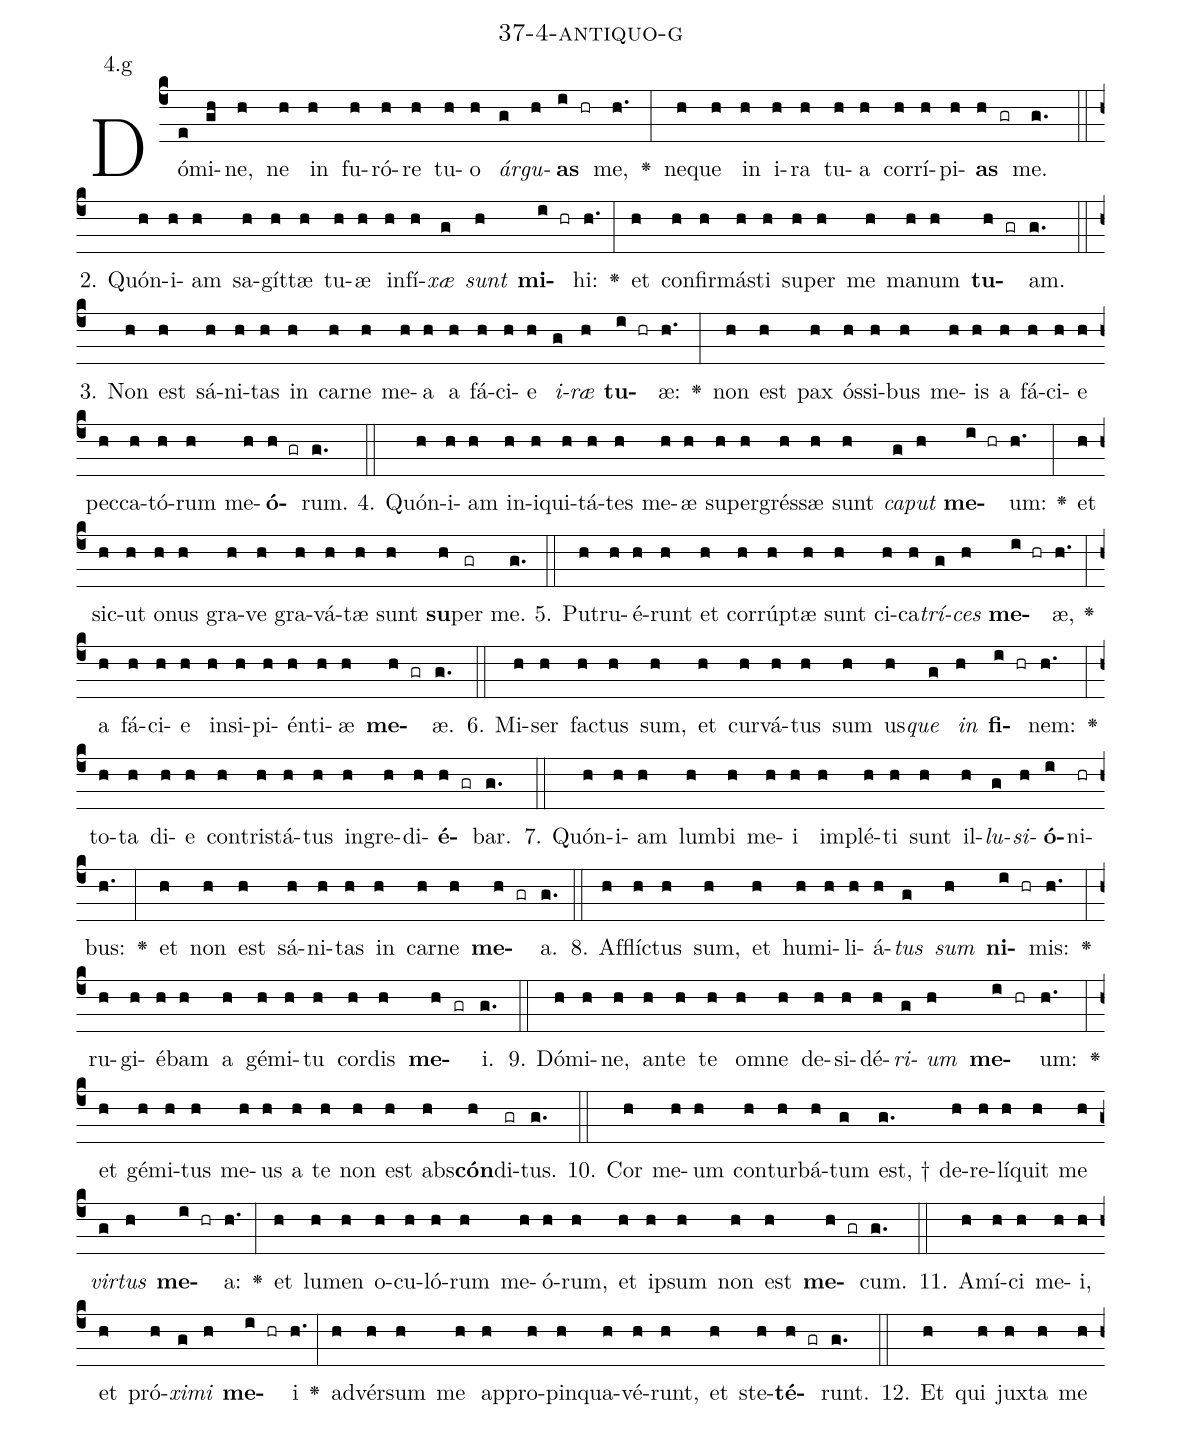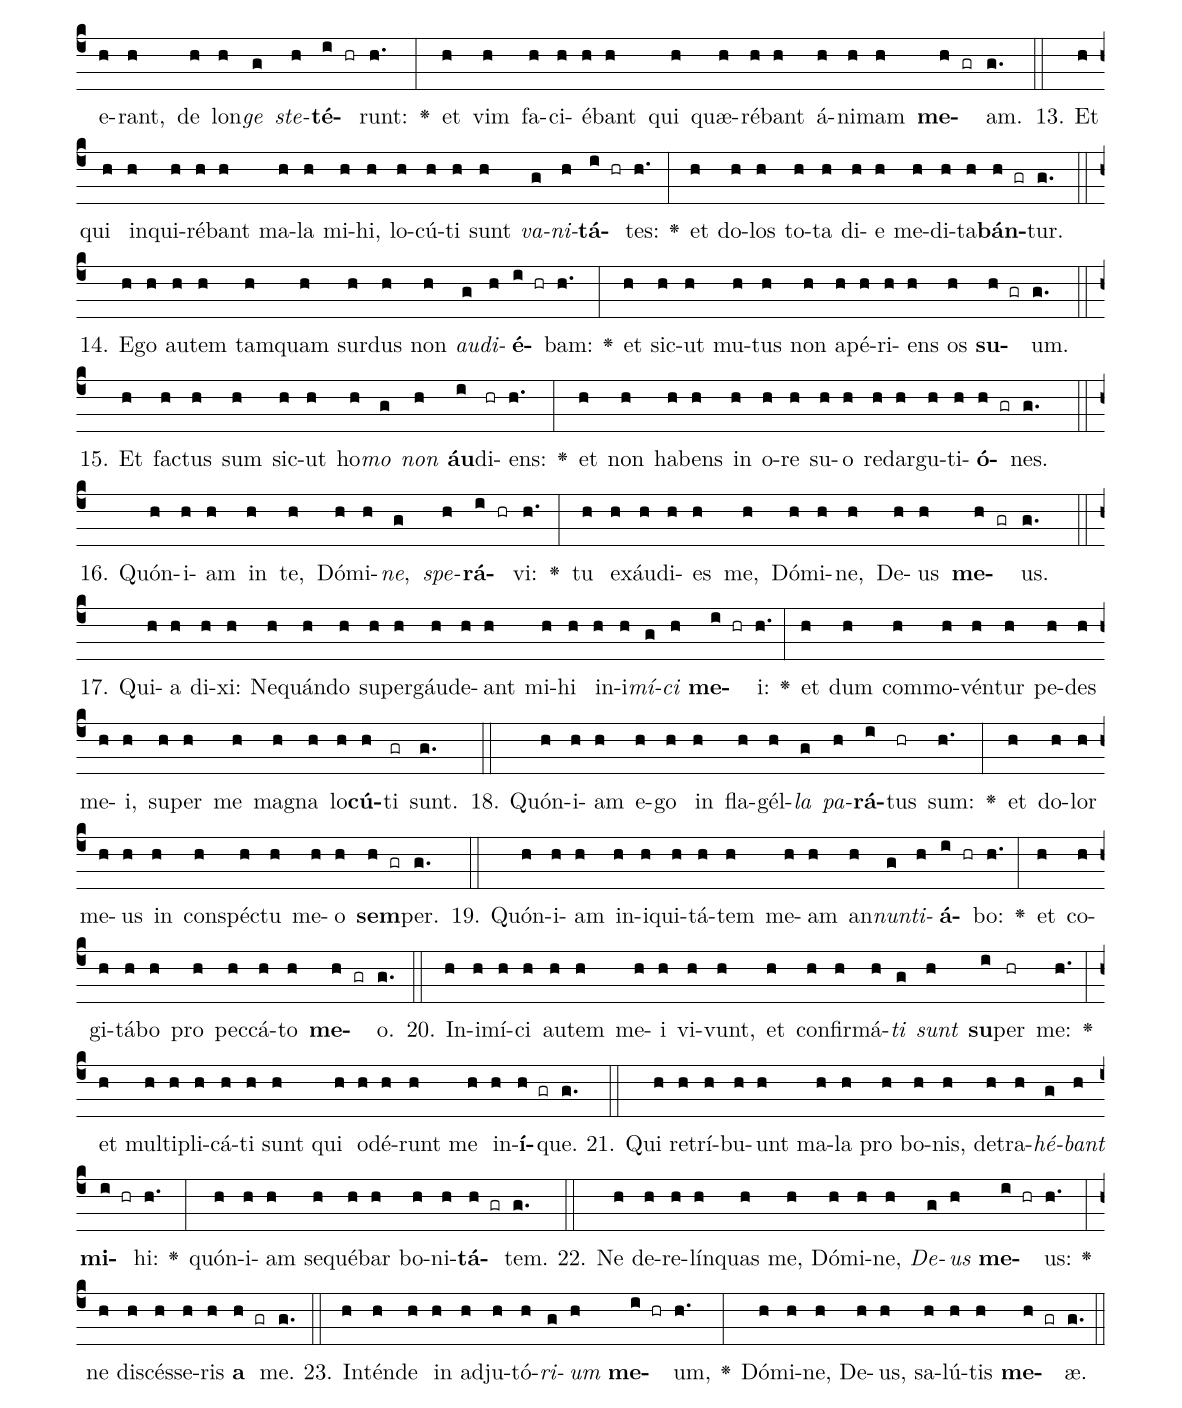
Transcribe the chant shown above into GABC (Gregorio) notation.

name: 37-4-antiquo-g;
annotation: 4.g;
%%
(c4)Dó(e)mi(gh)ne,(h) ne(h) in(h) fu(h)ró(h)re(h) tu(h)o(h) <i>ár</i>(g)<i>gu</i>(h)<b>as</b>(i hr) me,(h.) <v>\greheightstar</v>(:) ne(h)que(h) in(h) i(h)ra(h) tu(h)a(h) cor(h)rí(h)pi(h)<b>as</b>(h gr) me.(g.) (::)
2. Quón(h)i(h)am(h) sa(h)gít(h)tæ(h) tu(h)æ(h) in(h)fí(h)<i>xæ</i>(g) <i>sunt</i>(h) <b>mi</b>(i hr)hi:(h.) <v>\greheightstar</v>(:) et(h) con(h)fir(h)más(h)ti(h) su(h)per(h) me(h) ma(h)num(h) <b>tu</b>(h gr)am.(g.) (::)
3. Non(h) est(h) sá(h)ni(h)tas(h) in(h) car(h)ne(h) me(h)a(h) a(h) fá(h)ci(h)e(h) <i>i</i>(g)<i>ræ</i>(h) <b>tu</b>(i hr)æ:(h.) <v>\greheightstar</v>(:) non(h) est(h) pax(h) ós(h)si(h)bus(h) me(h)is(h) a(h) fá(h)ci(h)e(h) pec(h)ca(h)tó(h)rum(h) me(h)<b>ó</b>(h gr)rum.(g.) (::)
4. Quón(h)i(h)am(h) in(h)i(h)qui(h)tá(h)tes(h) me(h)æ(h) su(h)per(h)grés(h)sæ(h) sunt(h) <i>ca</i>(g)<i>put</i>(h) <b>me</b>(i hr)um:(h.) <v>\greheightstar</v>(:) et(h) sic(h)ut(h) o(h)nus(h) gra(h)ve(h) gra(h)vá(h)tæ(h) sunt(h) <b>su</b>(h)per(gr) me.(g.) (::)
5. Pu(h)tru(h)é(h)runt(h) et(h) cor(h)rúp(h)tæ(h) sunt(h) ci(h)ca(h)<i>trí</i>(g)<i>ces</i>(h) <b>me</b>(i hr)æ,(h.) <v>\greheightstar</v>(:) a(h) fá(h)ci(h)e(h) in(h)si(h)pi(h)én(h)ti(h)æ(h) <b>me</b>(h gr)æ.(g.) (::)
6. Mi(h)ser(h) fac(h)tus(h) sum,(h) et(h) cur(h)vá(h)tus(h) sum(h) us(h)<i>que</i>(g) <i>in</i>(h) <b>fi</b>(i hr)nem:(h.) <v>\greheightstar</v>(:) to(h)ta(h) di(h)e(h) con(h)tris(h)tá(h)tus(h) in(h)gre(h)di(h)<b>é</b>(h gr)bar.(g.) (::)
7. Quón(h)i(h)am(h) lum(h)bi(h) me(h)i(h) im(h)plé(h)ti(h) sunt(h) il(h)<i>lu</i>(g)<i>si</i>(h)<b>ó</b>(i)ni(hr)bus:(h.) <v>\greheightstar</v>(:) et(h) non(h) est(h) sá(h)ni(h)tas(h) in(h) car(h)ne(h) <b>me</b>(h gr)a.(g.) (::)
8. Af(h)flíc(h)tus(h) sum,(h) et(h) hu(h)mi(h)li(h)á(h)<i>tus</i>(g) <i>sum</i>(h) <b>ni</b>(i hr)mis:(h.) <v>\greheightstar</v>(:) ru(h)gi(h)é(h)bam(h) a(h) gé(h)mi(h)tu(h) cor(h)dis(h) <b>me</b>(h gr)i.(g.) (::)
9. Dó(h)mi(h)ne,(h) an(h)te(h) te(h) om(h)ne(h) de(h)si(h)dé(h)<i>ri</i>(g)<i>um</i>(h) <b>me</b>(i hr)um:(h.) <v>\greheightstar</v>(:) et(h) gé(h)mi(h)tus(h) me(h)us(h) a(h) te(h) non(h) est(h) abs(h)<b>cón</b>(h)di(gr)tus.(g.) (::)
10. Cor(h) me(h)um(h) con(h)tur(h)bá(h)tum(g) est, †(g.) de(h)re(h)lí(h)quit(h) me(h) <i>vir</i>(g)<i>tus</i>(h) <b>me</b>(i hr)a:(h.) <v>\greheightstar</v>(:) et(h) lu(h)men(h) o(h)cu(h)ló(h)rum(h) me(h)ó(h)rum,(h) et(h) ip(h)sum(h) non(h) est(h) <b>me</b>(h gr)cum.(g.) (::)
11. A(h)mí(h)ci(h) me(h)i,(h) et(h) pró(h)<i>xi</i>(g)<i>mi</i>(h) <b>me</b>(i hr)i(h.) <v>\greheightstar</v>(:) ad(h)vér(h)sum(h) me(h) ap(h)pro(h)pin(h)qua(h)vé(h)runt,(h) et(h) ste(h)<b>té</b>(h gr)runt.(g.) (::)
12. Et(h) qui(h) jux(h)ta(h) me(h) e(h)rant,(h) de(h) lon(h)<i>ge</i>(g) <i>ste</i>(h)<b>té</b>(i hr)runt:(h.) <v>\greheightstar</v>(:) et(h) vim(h) fa(h)ci(h)é(h)bant(h) qui(h) quæ(h)ré(h)bant(h) á(h)ni(h)mam(h) <b>me</b>(h gr)am.(g.) (::)
13. Et(h) qui(h) in(h)qui(h)ré(h)bant(h) ma(h)la(h) mi(h)hi,(h) lo(h)cú(h)ti(h) sunt(h) <i>va</i>(g)<i>ni</i>(h)<b>tá</b>(i hr)tes:(h.) <v>\greheightstar</v>(:) et(h) do(h)los(h) to(h)ta(h) di(h)e(h) me(h)di(h)ta(h)<b>bán</b>(h gr)tur.(g.) (::)
14. E(h)go(h) au(h)tem(h) tam(h)quam(h) sur(h)dus(h) non(h) <i>au</i>(g)<i>di</i>(h)<b>é</b>(i hr)bam:(h.) <v>\greheightstar</v>(:) et(h) sic(h)ut(h) mu(h)tus(h) non(h) a(h)pé(h)ri(h)ens(h) os(h) <b>su</b>(h gr)um.(g.) (::)
15. Et(h) fac(h)tus(h) sum(h) sic(h)ut(h) ho(h)<i>mo</i>(g) <i>non</i>(h) <b>áu</b>(i)di(hr)ens:(h.) <v>\greheightstar</v>(:) et(h) non(h) ha(h)bens(h) in(h) o(h)re(h) su(h)o(h) red(h)ar(h)gu(h)ti(h)<b>ó</b>(h gr)nes.(g.) (::)
16. Quón(h)i(h)am(h) in(h) te,(h) Dó(h)mi(h)<i>ne</i>,(g) <i>spe</i>(h)<b>rá</b>(i hr)vi:(h.) <v>\greheightstar</v>(:) tu(h) ex(h)áu(h)di(h)es(h) me,(h) Dó(h)mi(h)ne,(h) De(h)us(h) <b>me</b>(h gr)us.(g.) (::)
17. Qui(h)a(h) di(h)xi:(h) Ne(h)quán(h)do(h) su(h)per(h)gáu(h)de(h)ant(h) mi(h)hi(h) in(h)i(h)<i>mí</i>(g)<i>ci</i>(h) <b>me</b>(i hr)i:(h.) <v>\greheightstar</v>(:) et(h) dum(h) com(h)mo(h)vén(h)tur(h) pe(h)des(h) me(h)i,(h) su(h)per(h) me(h) ma(h)gna(h) lo(h)<b>cú</b>(h)ti(gr) sunt.(g.) (::)
18. Quón(h)i(h)am(h) e(h)go(h) in(h) fla(h)gél(h)<i>la</i>(g) <i>pa</i>(h)<b>rá</b>(i)tus(hr) sum:(h.) <v>\greheightstar</v>(:) et(h) do(h)lor(h) me(h)us(h) in(h) con(h)spéc(h)tu(h) me(h)o(h) <b>sem</b>(h gr)per.(g.) (::)
19. Quón(h)i(h)am(h) in(h)i(h)qui(h)tá(h)tem(h) me(h)am(h) an(h)<i>nun</i>(g)<i>ti</i>(h)<b>á</b>(i hr)bo:(h.) <v>\greheightstar</v>(:) et(h) co(h)gi(h)tá(h)bo(h) pro(h) pec(h)cá(h)to(h) <b>me</b>(h gr)o.(g.) (::)
20. In(h)i(h)mí(h)ci(h) au(h)tem(h) me(h)i(h) vi(h)vunt,(h) et(h) con(h)fir(h)má(h)<i>ti</i>(g) <i>sunt</i>(h) <b>su</b>(i)per(hr) me:(h.) <v>\greheightstar</v>(:) et(h) mul(h)ti(h)pli(h)cá(h)ti(h) sunt(h) qui(h) o(h)dé(h)runt(h) me(h) in(h)<b>í</b>(h gr)que.(g.) (::)
21. Qui(h) re(h)trí(h)bu(h)unt(h) ma(h)la(h) pro(h) bo(h)nis,(h) de(h)tra(h)<i>hé</i>(g)<i>bant</i>(h) <b>mi</b>(i hr)hi:(h.) <v>\greheightstar</v>(:) quón(h)i(h)am(h) se(h)qué(h)bar(h) bo(h)ni(h)<b>tá</b>(h gr)tem.(g.) (::)
22. Ne(h) de(h)re(h)lín(h)quas(h) me,(h) Dó(h)mi(h)ne,(h) <i>De</i>(g)<i>us</i>(h) <b>me</b>(i hr)us:(h.) <v>\greheightstar</v>(:) ne(h) di(h)scés(h)se(h)ris(h) <b>a</b>(h gr) me.(g.) (::)
23. In(h)tén(h)de(h) in(h) ad(h)ju(h)tó(h)<i>ri</i>(g)<i>um</i>(h) <b>me</b>(i hr)um,(h.) <v>\greheightstar</v>(:) Dó(h)mi(h)ne,(h) De(h)us,(h) sa(h)lú(h)tis(h) <b>me</b>(h gr)æ.(g.) (::)
